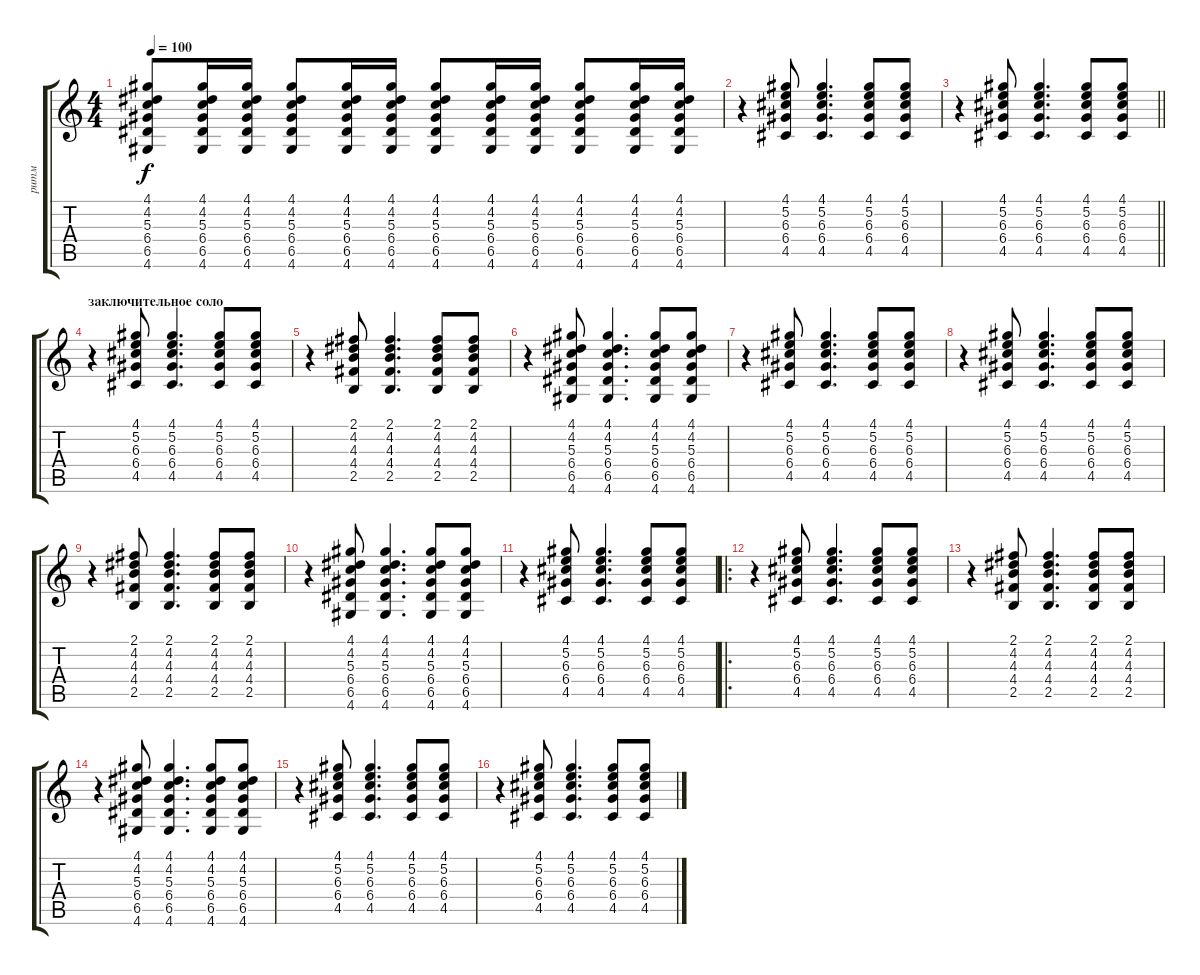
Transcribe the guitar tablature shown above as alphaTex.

\track ("ритм" "ритм") {instrument acousticguitarsteel}
\staff {score tabs}
\tuning (E4 B3 G3 D3 A2 E2) {hide}
\ts (4 4)
\tempo 100
\clef g2
\ks c
(4.1 4.2 5.3 6.4 6.5 4.6).8{dy f} (4.1 4.2 5.3 6.4 6.5 4.6).16 (4.1 4.2 5.3 6.4 6.5 4.6).16 (4.1 4.2 5.3 6.4 6.5 4.6).8 (4.1 4.2 5.3 6.4 6.5 4.6).16 (4.1 4.2 5.3 6.4 6.5 4.6).16 (4.1 4.2 5.3 6.4 6.5 4.6).8 (4.1 4.2 5.3 6.4 6.5 4.6).16 (4.1 4.2 5.3 6.4 6.5 4.6).16 (4.1 4.2 5.3 6.4 6.5 4.6).8 (4.1 4.2 5.3 6.4 6.5 4.6).16 (4.1 4.2 5.3 6.4 6.5 4.6).16 |
r.4 (4.1 5.2 6.3 6.4 4.5).8 (4.1 5.2 6.3 6.4 4.5).4{d} (4.1 5.2 6.3 6.4 4.5).8 (4.1 5.2 6.3 6.4 4.5).8 |
\barLineRight lightlight
r.4 (4.1 5.2 6.3 6.4 4.5).8 (4.1 5.2 6.3 6.4 4.5).4{d} (4.1 5.2 6.3 6.4 4.5).8 (4.1 5.2 6.3 6.4 4.5).8 |
\section ("" "заключительное соло")
r.4 (4.1 5.2 6.3 6.4 4.5).8 (4.1 5.2 6.3 6.4 4.5).4{d} (4.1 5.2 6.3 6.4 4.5).8 (4.1 5.2 6.3 6.4 4.5).8 |
r.4 (2.1 4.2 4.3 4.4 2.5).8 (2.1 4.2 4.3 4.4 2.5).4{d} (2.1 4.2 4.3 4.4 2.5).8 (2.1 4.2 4.3 4.4 2.5).8 |
r.4 (4.1 4.2 5.3 6.4 6.5 4.6).8 (4.1 4.2 5.3 6.4 6.5 4.6).4{d} (4.1 4.2 5.3 6.4 6.5 4.6).8 (4.1 4.2 5.3 6.4 6.5 4.6).8 |
r.4 (4.1 5.2 6.3 6.4 4.5).8 (4.1 5.2 6.3 6.4 4.5).4{d} (4.1 5.2 6.3 6.4 4.5).8 (4.1 5.2 6.3 6.4 4.5).8 |
r.4 (4.1 5.2 6.3 6.4 4.5).8 (4.1 5.2 6.3 6.4 4.5).4{d} (4.1 5.2 6.3 6.4 4.5).8 (4.1 5.2 6.3 6.4 4.5).8 |
r.4 (2.1 4.2 4.3 4.4 2.5).8 (2.1 4.2 4.3 4.4 2.5).4{d} (2.1 4.2 4.3 4.4 2.5).8 (2.1 4.2 4.3 4.4 2.5).8 |
r.4 (4.1 4.2 5.3 6.4 6.5 4.6).8 (4.1 4.2 5.3 6.4 6.5 4.6).4{d} (4.1 4.2 5.3 6.4 6.5 4.6).8 (4.1 4.2 5.3 6.4 6.5 4.6).8 |
r.4 (4.1 5.2 6.3 6.4 4.5).8 (4.1 5.2 6.3 6.4 4.5).4{d} (4.1 5.2 6.3 6.4 4.5).8 (4.1 5.2 6.3 6.4 4.5).8 |
\ro
r.4 (4.1 5.2 6.3 6.4 4.5).8 (4.1 5.2 6.3 6.4 4.5).4{d} (4.1 5.2 6.3 6.4 4.5).8 (4.1 5.2 6.3 6.4 4.5).8 |
r.4 (2.1 4.2 4.3 4.4 2.5).8 (2.1 4.2 4.3 4.4 2.5).4{d} (2.1 4.2 4.3 4.4 2.5).8 (2.1 4.2 4.3 4.4 2.5).8 |
r.4 (4.1 4.2 5.3 6.4 6.5 4.6).8 (4.1 4.2 5.3 6.4 6.5 4.6).4{d} (4.1 4.2 5.3 6.4 6.5 4.6).8 (4.1 4.2 5.3 6.4 6.5 4.6).8 |
r.4 (4.1 5.2 6.3 6.4 4.5).8 (4.1 5.2 6.3 6.4 4.5).4{d} (4.1 5.2 6.3 6.4 4.5).8 (4.1 5.2 6.3 6.4 4.5).8 |
r.4 (4.1 5.2 6.3 6.4 4.5).8 (4.1 5.2 6.3 6.4 4.5).4{d} (4.1 5.2 6.3 6.4 4.5).8 (4.1 5.2 6.3 6.4 4.5).8
